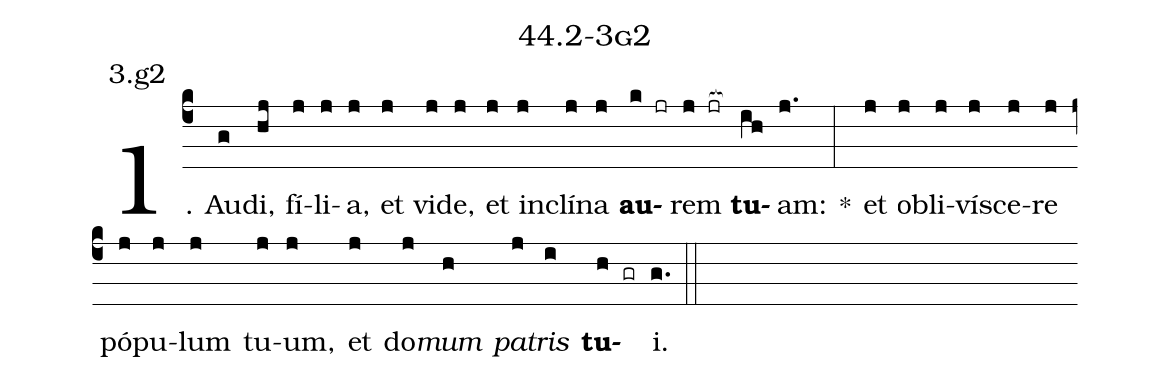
name: 44.2-3g2;
annotation: 3.g2;
%%
(c4)1. Au(g)di,(hj) fí(j)li(j)a,(j) et(j) vi(j)de,(j) et(j) in(j)clí(j)na(j) <b>au</b>(k jr)rem(j jr[ocb:1{]) <b>tu</b>(ih[ocb:0}])am:(j.) *(:) et(j) ob(j)li(j)ví(j)sce(j)re(j) pó(j)pu(j)lum(j) tu(j)um,(j) et(j) do(j)<i>mum</i>(h) <i>pa</i>(j)<i>tris</i>(i) <b>tu</b>(h gr)i.(g.) (::)


%E(j) u(h) o(j) u(i) a(h) e.(g.) (::)
